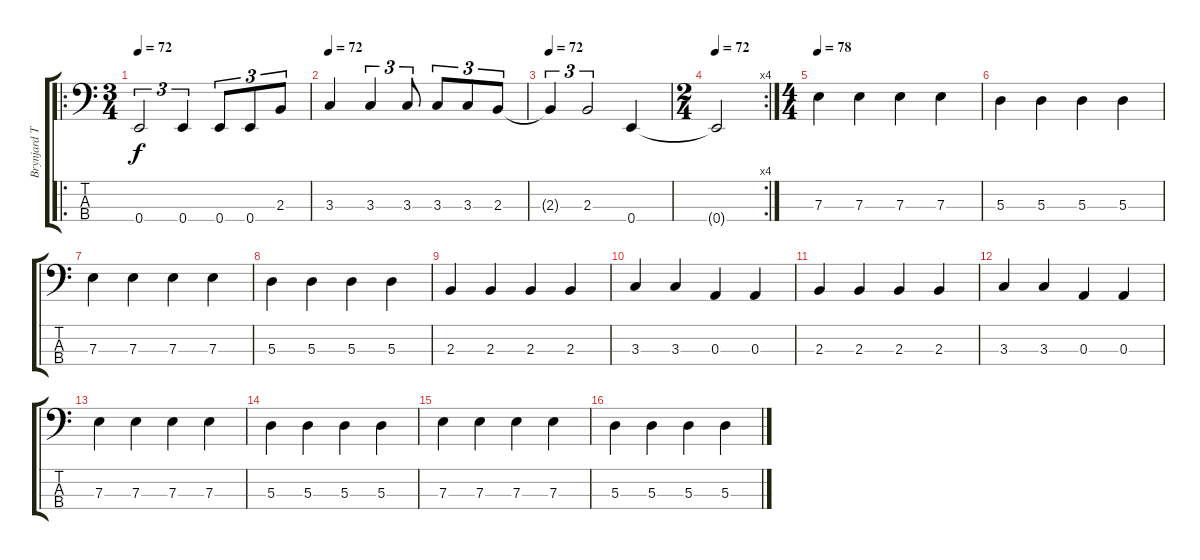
\track ("Brynjard Tristan" "Brynjard T") {instrument electricbasspick}
\staff {score tabs}
\tuning (G2 D2 A1 E1) {hide}
\ro
\ts (3 4)
\tempo 72
\clef f4
\ks c
0.4.2{tu (3 2) dy f} 0.4.4{tu (3 2)} 0.4.8{tu (3 2)} 0.4.8{tu (3 2)} 2.3.8{tu (3 2)} |
\tempo 72
3.3.4 3.3.4{tu (3 2)} 3.3.8{tu (3 2)} 3.3.8{tu (3 2)} 3.3.8{tu (3 2)} 2.3.8{tu (3 2)} |
\tempo 72
2.3{t}.4{tu (3 2)} 2.3.2{tu (3 2)} 0.4.4 |
\rc 4
\ts (2 4)
\tempo 72
0.4{t}.2 |
\ts (4 4)
\tempo 78
7.3.4 7.3.4 7.3.4 7.3.4 |
5.3.4 5.3.4 5.3.4 5.3.4 |
7.3.4 7.3.4 7.3.4 7.3.4 |
5.3.4 5.3.4 5.3.4 5.3.4 |
2.3.4 2.3.4 2.3.4 2.3.4 |
3.3.4 3.3.4 0.3.4 0.3.4 |
2.3.4 2.3.4 2.3.4 2.3.4 |
3.3.4 3.3.4 0.3.4 0.3.4 |
7.3.4 7.3.4 7.3.4 7.3.4 |
5.3.4 5.3.4 5.3.4 5.3.4 |
7.3.4 7.3.4 7.3.4 7.3.4 |
5.3.4 5.3.4 5.3.4 5.3.4
